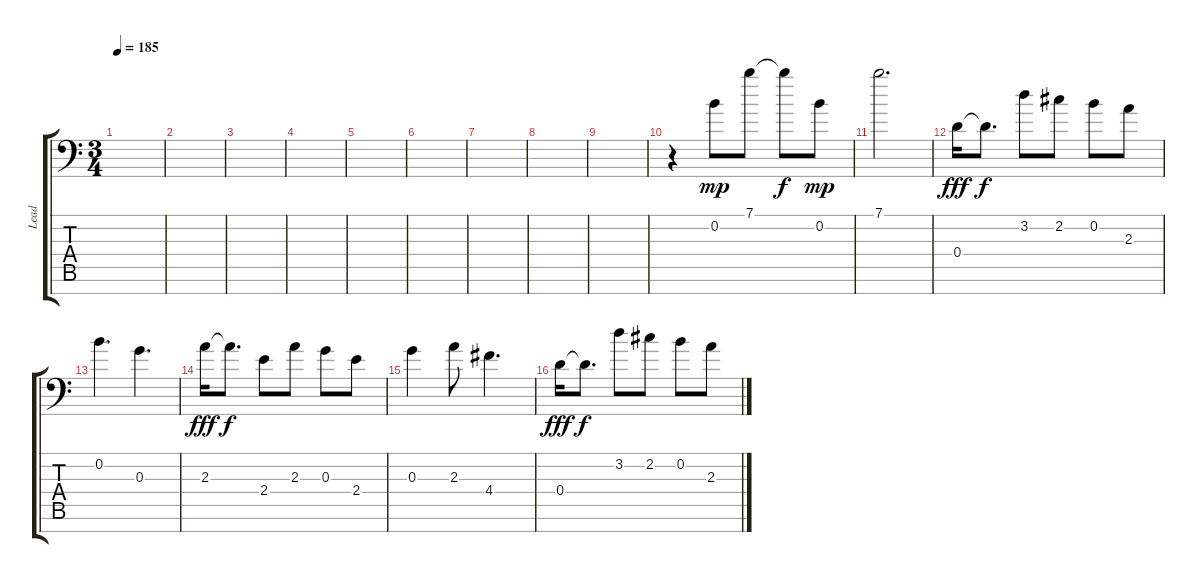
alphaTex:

\track ("Lead " "Lead ") {instrument electricguitarjazz}
\staff {score tabs}
\tuning (E4 B3 G3 D3 A2 E2 A1) {hide}
\ts (3 4)
\tempo 185
\clef f4
\ks c
|
|
|
|
|
|
|
|
|
r.4 0.2.8{dy mp} 7.1.8 7.1{t}.8{dy f} 0.2.8{dy mp} |
7.1.2{d} |
0.4.16{dy fff} 0.4{t}.8{d dy f} 3.2.8 2.2.8 0.2.8 2.3.8 |
0.2.4{d} 0.3.4{d} |
2.3.16{dy fff} 2.3{t}.8{d dy f} 2.4.8 2.3.8 0.3.8 2.4.8 |
0.3.4 2.3.8 4.4.4{d} |
0.4.16{dy fff} 0.4{t}.8{d dy f} 3.2.8 2.2.8 0.2.8 2.3.8
